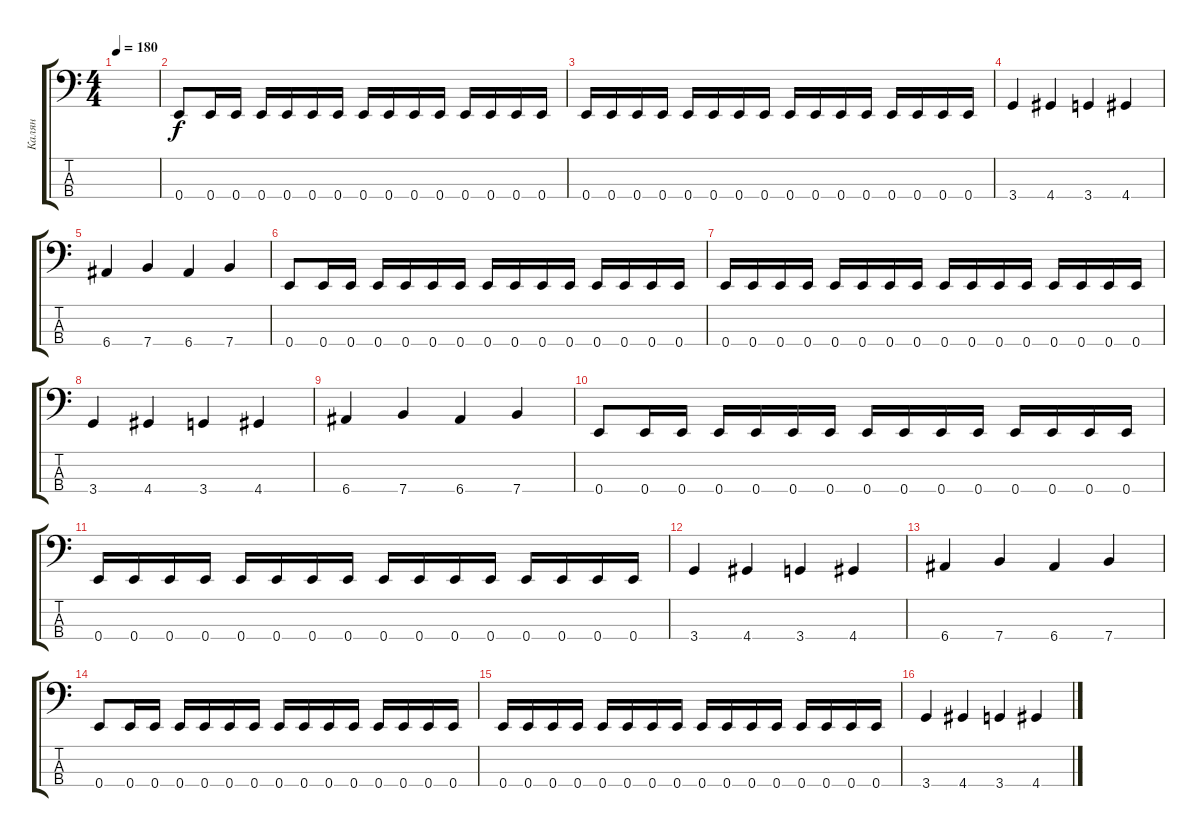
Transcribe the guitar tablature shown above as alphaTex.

\track ("Калян" "Калян") {instrument slapbass1}
\staff {score tabs}
\tuning (G2 D2 A1 E1) {hide}
\ts (4 4)
\tempo 180
\clef f4
\ks c
|
0.4.8 0.4.16 0.4.16 0.4.16 0.4.16 0.4.16 0.4.16 0.4.16 0.4.16 0.4.16 0.4.16 0.4.16 0.4.16 0.4.16 0.4.16 |
0.4.16 0.4.16 0.4.16 0.4.16 0.4.16 0.4.16 0.4.16 0.4.16 0.4.16 0.4.16 0.4.16 0.4.16 0.4.16 0.4.16 0.4.16 0.4.16 |
3.4.4 4.4.4 3.4.4 4.4.4 |
6.4.4 7.4.4 6.4.4 7.4.4 |
0.4.8 0.4.16 0.4.16 0.4.16 0.4.16 0.4.16 0.4.16 0.4.16 0.4.16 0.4.16 0.4.16 0.4.16 0.4.16 0.4.16 0.4.16 |
0.4.16 0.4.16 0.4.16 0.4.16 0.4.16 0.4.16 0.4.16 0.4.16 0.4.16 0.4.16 0.4.16 0.4.16 0.4.16 0.4.16 0.4.16 0.4.16 |
3.4.4 4.4.4 3.4.4 4.4.4 |
6.4.4 7.4.4 6.4.4 7.4.4 |
0.4.8 0.4.16 0.4.16 0.4.16 0.4.16 0.4.16 0.4.16 0.4.16 0.4.16 0.4.16 0.4.16 0.4.16 0.4.16 0.4.16 0.4.16 |
0.4.16 0.4.16 0.4.16 0.4.16 0.4.16 0.4.16 0.4.16 0.4.16 0.4.16 0.4.16 0.4.16 0.4.16 0.4.16 0.4.16 0.4.16 0.4.16 |
3.4.4 4.4.4 3.4.4 4.4.4 |
6.4.4 7.4.4 6.4.4 7.4.4 |
0.4.8 0.4.16 0.4.16 0.4.16 0.4.16 0.4.16 0.4.16 0.4.16 0.4.16 0.4.16 0.4.16 0.4.16 0.4.16 0.4.16 0.4.16 |
0.4.16 0.4.16 0.4.16 0.4.16 0.4.16 0.4.16 0.4.16 0.4.16 0.4.16 0.4.16 0.4.16 0.4.16 0.4.16 0.4.16 0.4.16 0.4.16 |
3.4.4 4.4.4 3.4.4 4.4.4
